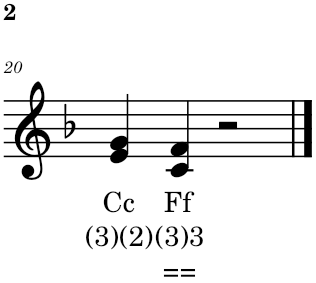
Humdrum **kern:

**kern	**text	**text	**text
*part1	*part1	*part1	*part1
*staff1	*staff1	*staff1	*staff1
*I"Piano	*	*	*
*I'Pno.	*	*	*
!!LO:PB:g=z
*clefG2	*	*	*
*k[b-]	*	*	*
*M4/4	*	*	*
=20	=20	=20	=20
!	!LO:LY:b	!LO:LY:b	!
4e/ 4g/	Cc	(3)(2)	.
!	!LO:LY:b	!LO:LY:b	!LO:LY:b
4c/ 4f/	Ff	(3)3	==
2r	.	.	.
==	==	==	==
*-	*-	*-	*-
